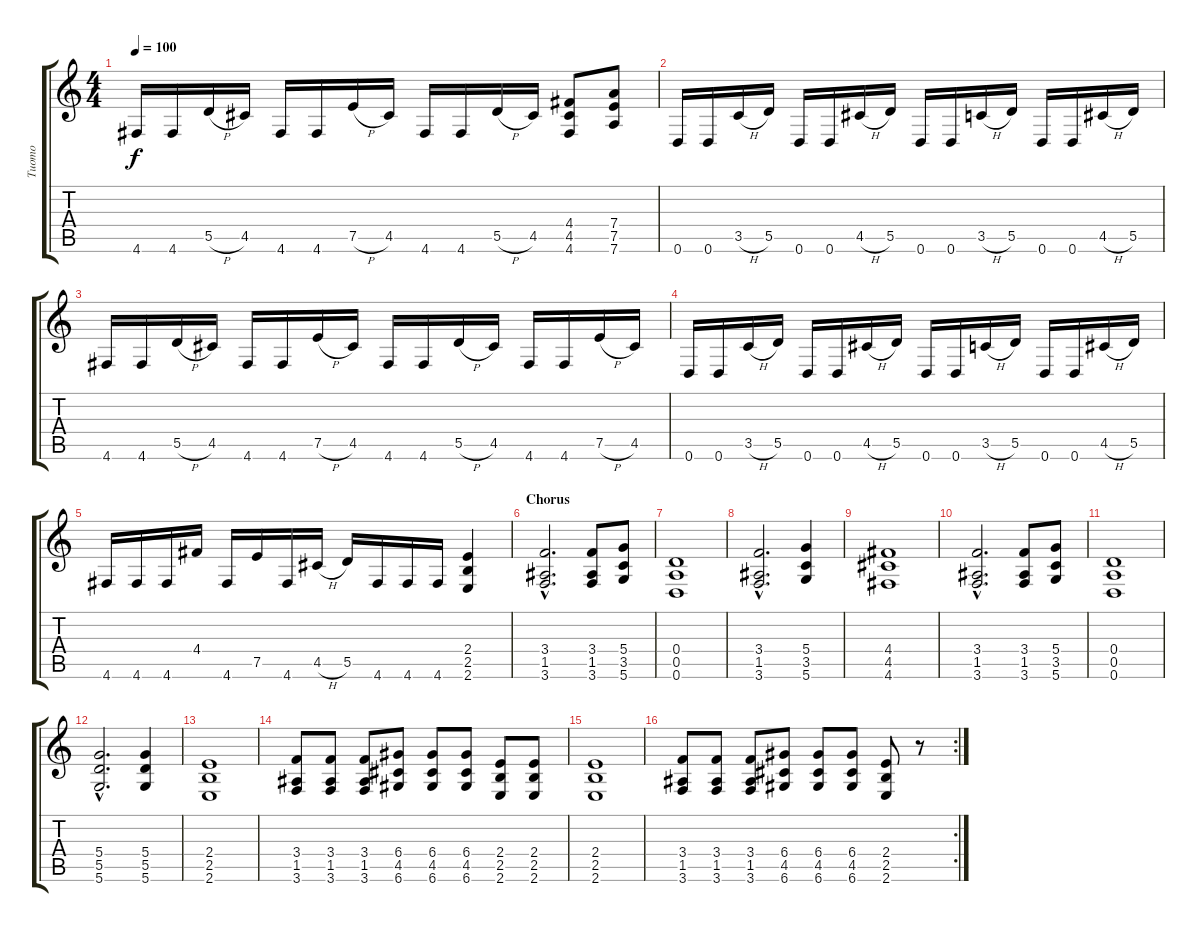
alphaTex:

\track ("Tuomo" "Tuomo") {instrument distortionguitar}
\staff {score tabs}
\tuning (E4 B3 G3 D3 A2 D2) {hide}
\ts (4 4)
\tempo 100
\clef g2
\ks c
4.6.16{dy f} 4.6.16 5.5{h}.16 4.5.16 4.6.16 4.6.16 7.5{h}.16 4.5.16 4.6.16 4.6.16 5.5{h}.16 4.5.16 (4.4 4.5 4.6).8 (7.4 7.5 7.6).8 |
0.6.16 0.6.16 3.5{h}.16 5.5.16 0.6.16 0.6.16 4.5{h}.16 5.5.16 0.6.16 0.6.16 3.5{h}.16 5.5.16 0.6.16 0.6.16 4.5{h}.16 5.5.16 |
4.6.16 4.6.16 5.5{h}.16 4.5.16 4.6.16 4.6.16 7.5{h}.16 4.5.16 4.6.16 4.6.16 5.5{h}.16 4.5.16 4.6.16 4.6.16 7.5{h}.16 4.5.16 |
0.6.16 0.6.16 3.5{h}.16 5.5.16 0.6.16 0.6.16 4.5{h}.16 5.5.16 0.6.16 0.6.16 3.5{h}.16 5.5.16 0.6.16 0.6.16 4.5{h}.16 5.5.16 |
4.6.16 4.6.16 4.6.16 4.4.16 4.6.16 7.5.16 4.6.16 4.5{h}.16 5.5.16 4.6.16 4.6.16 4.6.16 (2.4 2.5 2.6).4 |
\section ("" "Chorus")
(3.4{hac} 1.5{hac} 3.6{hac}).2{d} (3.4 1.5 3.6).8 (5.4 3.5 5.6).8 |
(0.4 0.5 0.6).1 |
(3.4{hac} 1.5{hac} 3.6{hac}).2{d} (5.4 3.5 5.6).4 |
(4.4 4.5 4.6).1 |
(3.4{hac} 1.5{hac} 3.6{hac}).2{d} (3.4 1.5 3.6).8 (5.4 3.5 5.6).8 |
(0.4 0.5 0.6).1 |
(5.4{hac} 5.5{hac} 5.6{hac}).2{d} (5.4 5.5 5.6).4 |
(2.4 2.5 2.6).1 |
(3.4 1.5 3.6).8 (3.4 1.5 3.6).8 (3.4 1.5 3.6).8 (6.4 4.5 6.6).8 (6.4 4.5 6.6).8 (6.4 4.5 6.6).8 (2.4 2.5 2.6).8 (2.4 2.5 2.6).8 |
(2.4 2.5 2.6).1 |
\rc 2
(3.4 1.5 3.6).8 (3.4 1.5 3.6).8 (3.4 1.5 3.6).8 (6.4 4.5 6.6).8 (6.4 4.5 6.6).8 (6.4 4.5 6.6).8 (2.4 2.5 2.6).8 r.8
